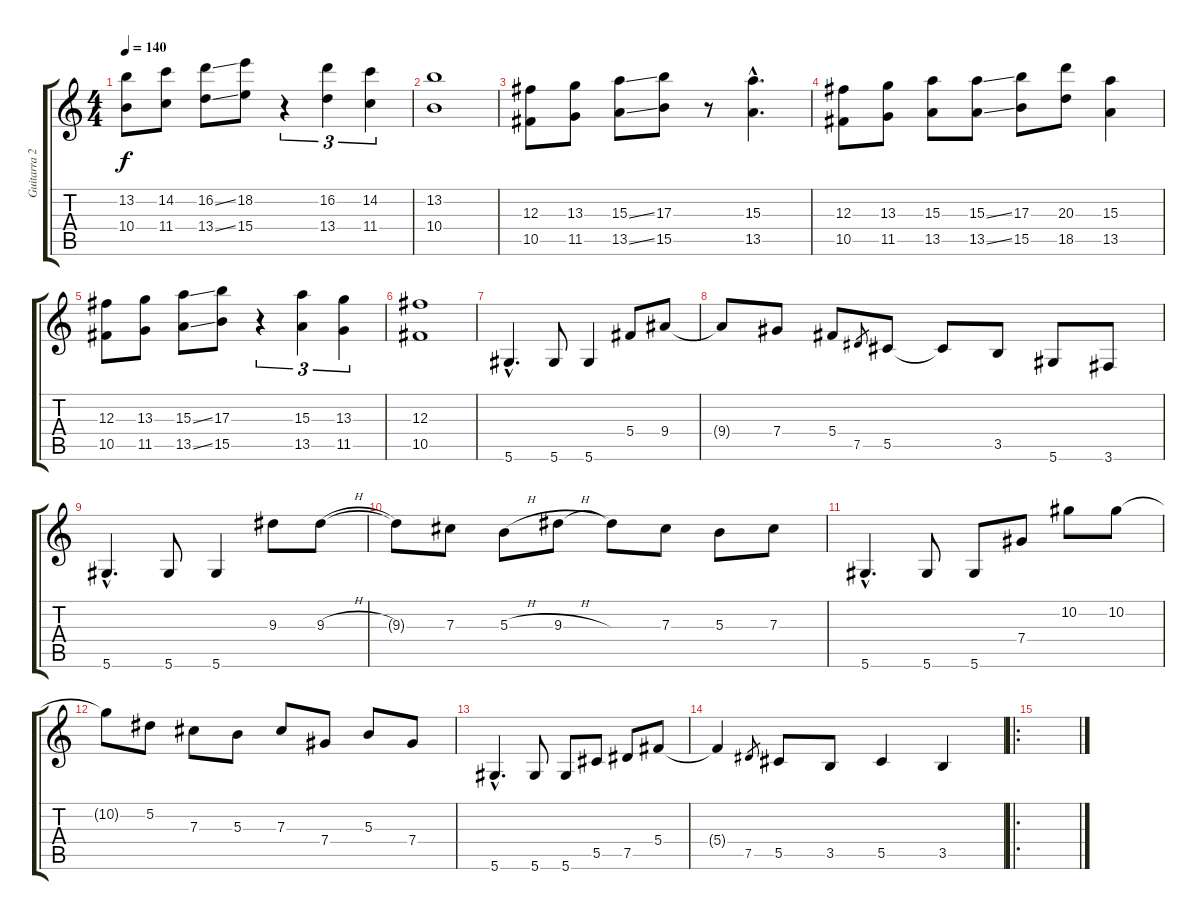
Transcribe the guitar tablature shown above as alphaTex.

\track ("Guitarra 2" "Guitarra 2") {instrument distortionguitar}
\staff {score tabs}
\tuning (Eb4 Bb3 Gb3 Db3 Ab2 Eb2) {hide}
\ts (4 4)
\tempo 140
\clef g2
\ks c
(13.2 10.4).8{dy f} (14.2 11.4).8 (16.2{ss} 13.4{ss}).8 (18.2 15.4).8 r.4{tu (3 2)} (16.2 13.4).4{tu (3 2)} (14.2 11.4).4{tu (3 2)} |
(13.2 10.4).1 |
(12.3 10.5).8 (13.3 11.5).8 (15.3{ss} 13.5{ss}).8 (17.3 15.5).8 r.8 (15.3{hac} 13.5{hac}).4{d} |
(12.3 10.5).8 (13.3 11.5).8 (15.3 13.5).8 (15.3{ss} 13.5{ss}).8 (17.3 15.5).8 (20.3 18.5).8 (15.3 13.5).4 |
(12.3 10.5).8 (13.3 11.5).8 (15.3{ss} 13.5{ss}).8 (17.3 15.5).8 r.4{tu (3 2)} (15.3 13.5).4{tu (3 2)} (13.3 11.5).4{tu (3 2)} |
(12.3 10.5).1 |
5.6{hac}.4{d} 5.6.8 5.6.4 5.4.8 9.4.8 |
9.4{t}.8 7.4.8 5.4.8 7.5.8{gr} 5.5.8 5.5{t}.8 3.5.8 5.6.8 3.6.8 |
5.6{hac}.4{d} 5.6.8 5.6.4 9.3.8 9.3{h}.8 |
9.3{t}.8 7.3.8 5.3{h}.8 9.3{h}.8 9.3{t}.8 7.3.8 5.3.8 7.3.8 |
5.6{hac}.4{d} 5.6.8 5.6.8 7.4.8 10.2.8 10.2.8 |
10.2{t}.8 5.2.8 7.3.8 5.3.8 7.3.8 7.4.8 5.3.8 7.4.8 |
5.6{hac}.4{d} 5.6.8 5.6.8 5.5.8 7.5.8 5.4.8 |
5.4{t}.4 7.5.8{gr} 5.5.8 3.5.8 5.5.4 3.5.4 |
\ro
